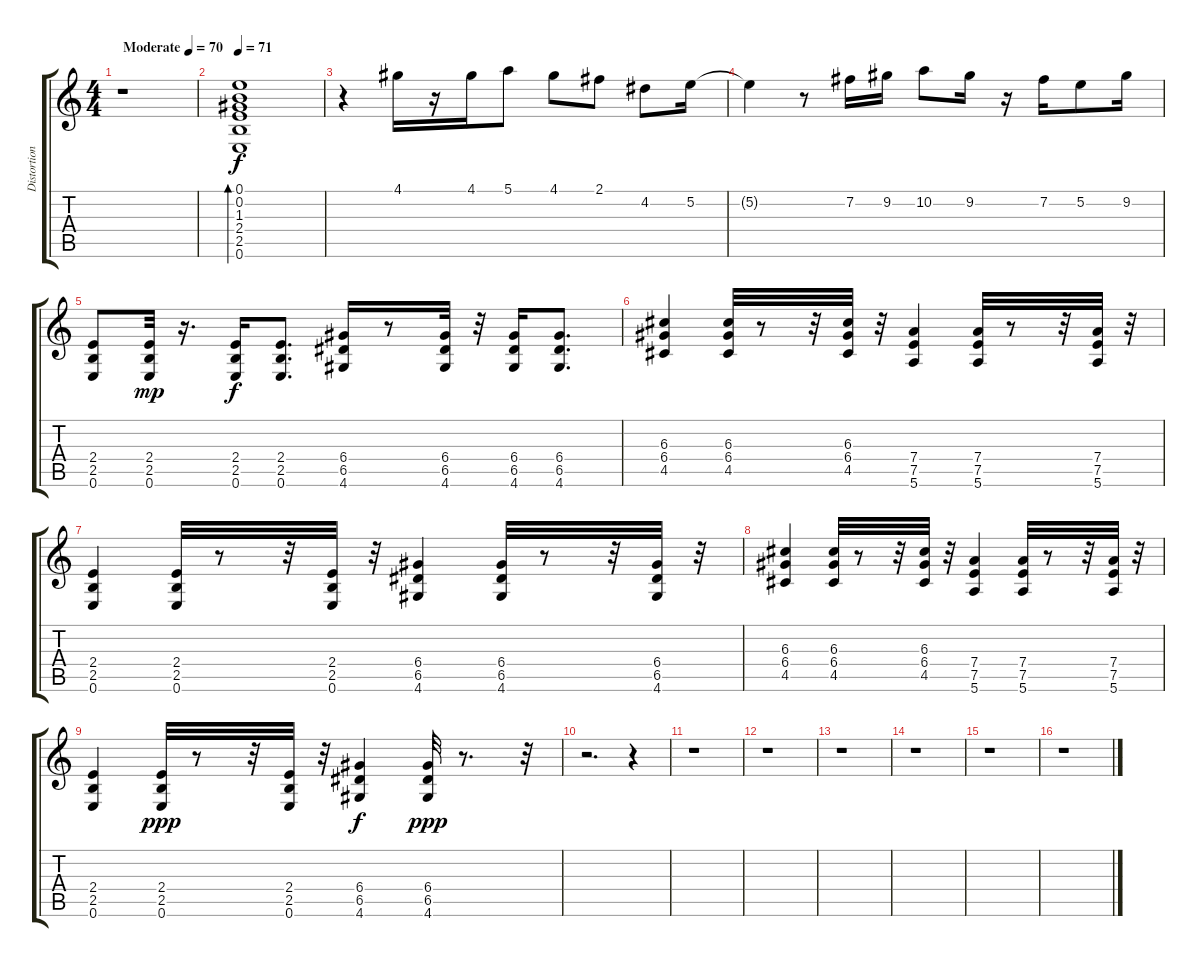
\track ("Distortion" "Distortion") {instrument distortionguitar}
\staff {score tabs}
\tuning (E4 B3 G3 D3 A2 E2) {hide}
\ts (4 4)
\tempo (70 "Moderate")
\clef g2
\ks c
r.1{dy f instrument distortionguitar} |
\tempo 71
(0.1 0.2 1.3 2.4 2.5 0.6).1{bd 120} |
r.4 4.1.16 r.16 4.1.16 5.1.8 4.1.8 2.1.8 4.2.8 5.2.16 |
5.2{t}.4 r.8 7.2.16 9.2.16 10.2.8 9.2.16 r.16 7.2.16 5.2.8 9.2.16 |
(2.4 2.5 0.6).8 (2.4 2.5 0.6).32{dy mp} r.16{d} (2.4 2.5 0.6).16{dy f} (2.4 2.5 0.6).8{d} (6.4 6.5 4.6).16 r.8 (6.4 6.5 4.6).32 r.32 (6.4 6.5 4.6).16 (6.4 6.5 4.6).8{d} |
(6.3 6.4 4.5).4 (6.3 6.4 4.5).32 r.8 r.32 (6.3 6.4 4.5).32 r.32 (7.4 7.5 5.6).4 (7.4 7.5 5.6).32 r.8 r.32 (7.4 7.5 5.6).32 r.32 |
(2.4 2.5 0.6).4 (2.4 2.5 0.6).32 r.8 r.32 (2.4 2.5 0.6).32 r.32 (6.4 6.5 4.6).4 (6.4 6.5 4.6).32 r.8 r.32 (6.4 6.5 4.6).32 r.32 |
(6.3 6.4 4.5).4 (6.3 6.4 4.5).32 r.8 r.32 (6.3 6.4 4.5).32 r.32 (7.4 7.5 5.6).4 (7.4 7.5 5.6).32 r.8 r.32 (7.4 7.5 5.6).32 r.32 |
(2.4 2.5 0.6).4 (2.4 2.5 0.6).32{dy ppp} r.8 r.32 (2.4 2.5 0.6).32 r.32 (6.4 6.5 4.6).4{dy f} (6.4 6.5 4.6).32{dy ppp} r.8{d} r.32 |
r.2{d} r.4 |
r.1 |
r.1 |
r.1 |
r.1 |
r.1 |
r.1
